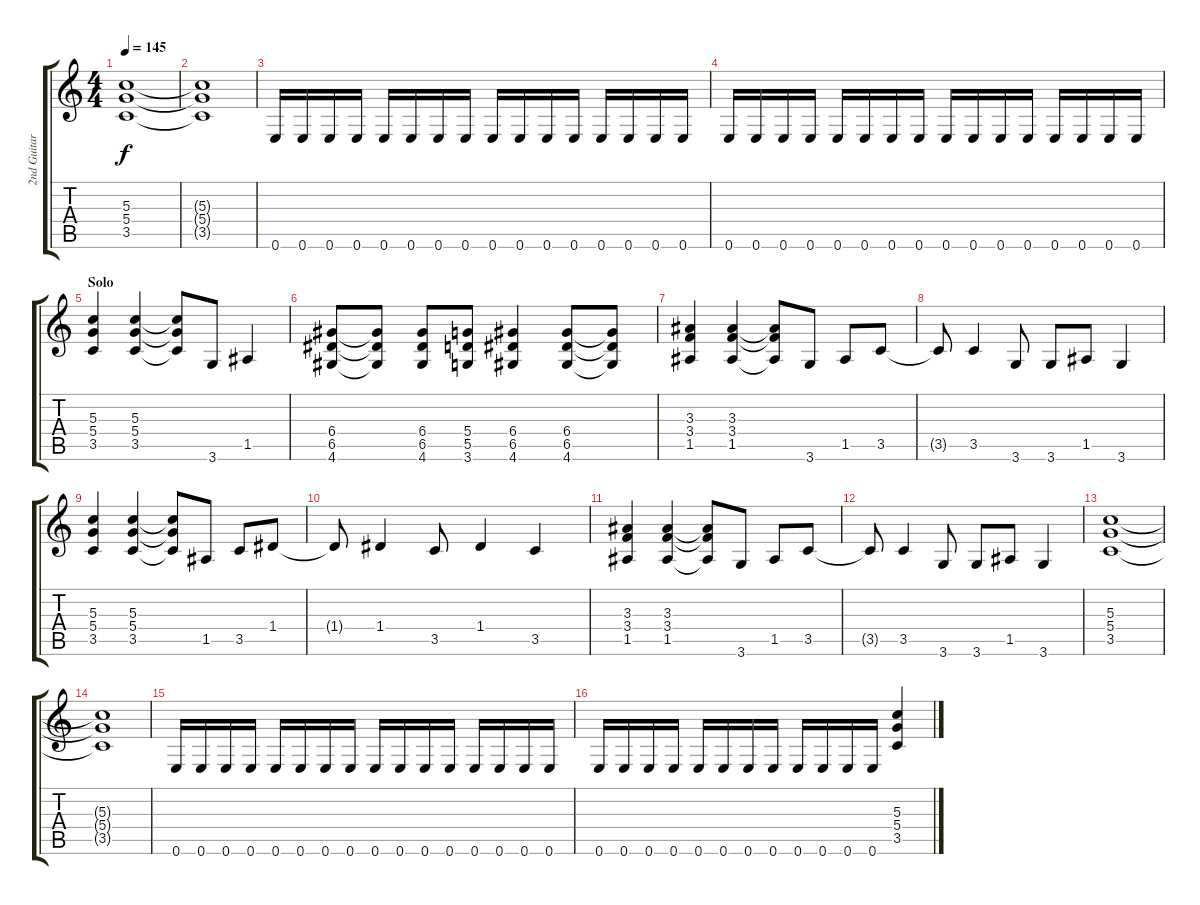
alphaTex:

\track ("2nd Guitar" "2nd Guitar") {instrument overdrivenguitar}
\staff {score tabs}
\tuning (E4 B3 G3 D3 A2 E2) {hide}
\ts (4 4)
\tempo 145
\clef g2
\ks c
(5.3 5.4 3.5).1{dy f} |
(5.3{t} 5.4{t} 3.5{t}).1 |
0.6.16 0.6.16 0.6.16 0.6.16 0.6.16 0.6.16 0.6.16 0.6.16 0.6.16 0.6.16 0.6.16 0.6.16 0.6.16 0.6.16 0.6.16 0.6.16 |
0.6.16 0.6.16 0.6.16 0.6.16 0.6.16 0.6.16 0.6.16 0.6.16 0.6.16 0.6.16 0.6.16 0.6.16 0.6.16 0.6.16 0.6.16 0.6.16 |
\section ("" "Solo")
(5.3 5.4 3.5).4 (5.3 5.4 3.5).4 (5.3{t} 5.4{t} 3.5{t}).8 3.6.8 1.5.4 |
(6.4 6.5 4.6).8 (6.4{t} 6.5{t} 4.6{t}).8 (6.4 6.5 4.6).8 (5.4 5.5 3.6).8 (6.4 6.5 4.6).4 (6.4 6.5 4.6).8 (6.4{t} 6.5{t} 4.6{t}).8 |
(3.3 3.4 1.5).4 (3.3 3.4 1.5).4 (3.3{t} 3.4{t} 1.5{t}).8 3.6.8 1.5.8 3.5.8 |
3.5{t}.8 3.5.4 3.6.8 3.6.8 1.5.8 3.6.4 |
(5.3 5.4 3.5).4 (5.3 5.4 3.5).4 (5.3{t} 5.4{t} 3.5{t}).8 1.5.8 3.5.8 1.4.8 |
1.4{t}.8 1.4.4 3.5.8 1.4.4 3.5.4 |
(3.3 3.4 1.5).4 (3.3 3.4 1.5).4 (3.3{t} 3.4{t} 1.5{t}).8 3.6.8 1.5.8 3.5.8 |
3.5{t}.8 3.5.4 3.6.8 3.6.8 1.5.8 3.6.4 |
(5.3 5.4 3.5).1 |
(5.3{t} 5.4{t} 3.5{t}).1 |
0.6.16 0.6.16 0.6.16 0.6.16 0.6.16 0.6.16 0.6.16 0.6.16 0.6.16 0.6.16 0.6.16 0.6.16 0.6.16 0.6.16 0.6.16 0.6.16 |
0.6.16 0.6.16 0.6.16 0.6.16 0.6.16 0.6.16 0.6.16 0.6.16 0.6.16 0.6.16 0.6.16 0.6.16 (5.3 5.4 3.5).4
